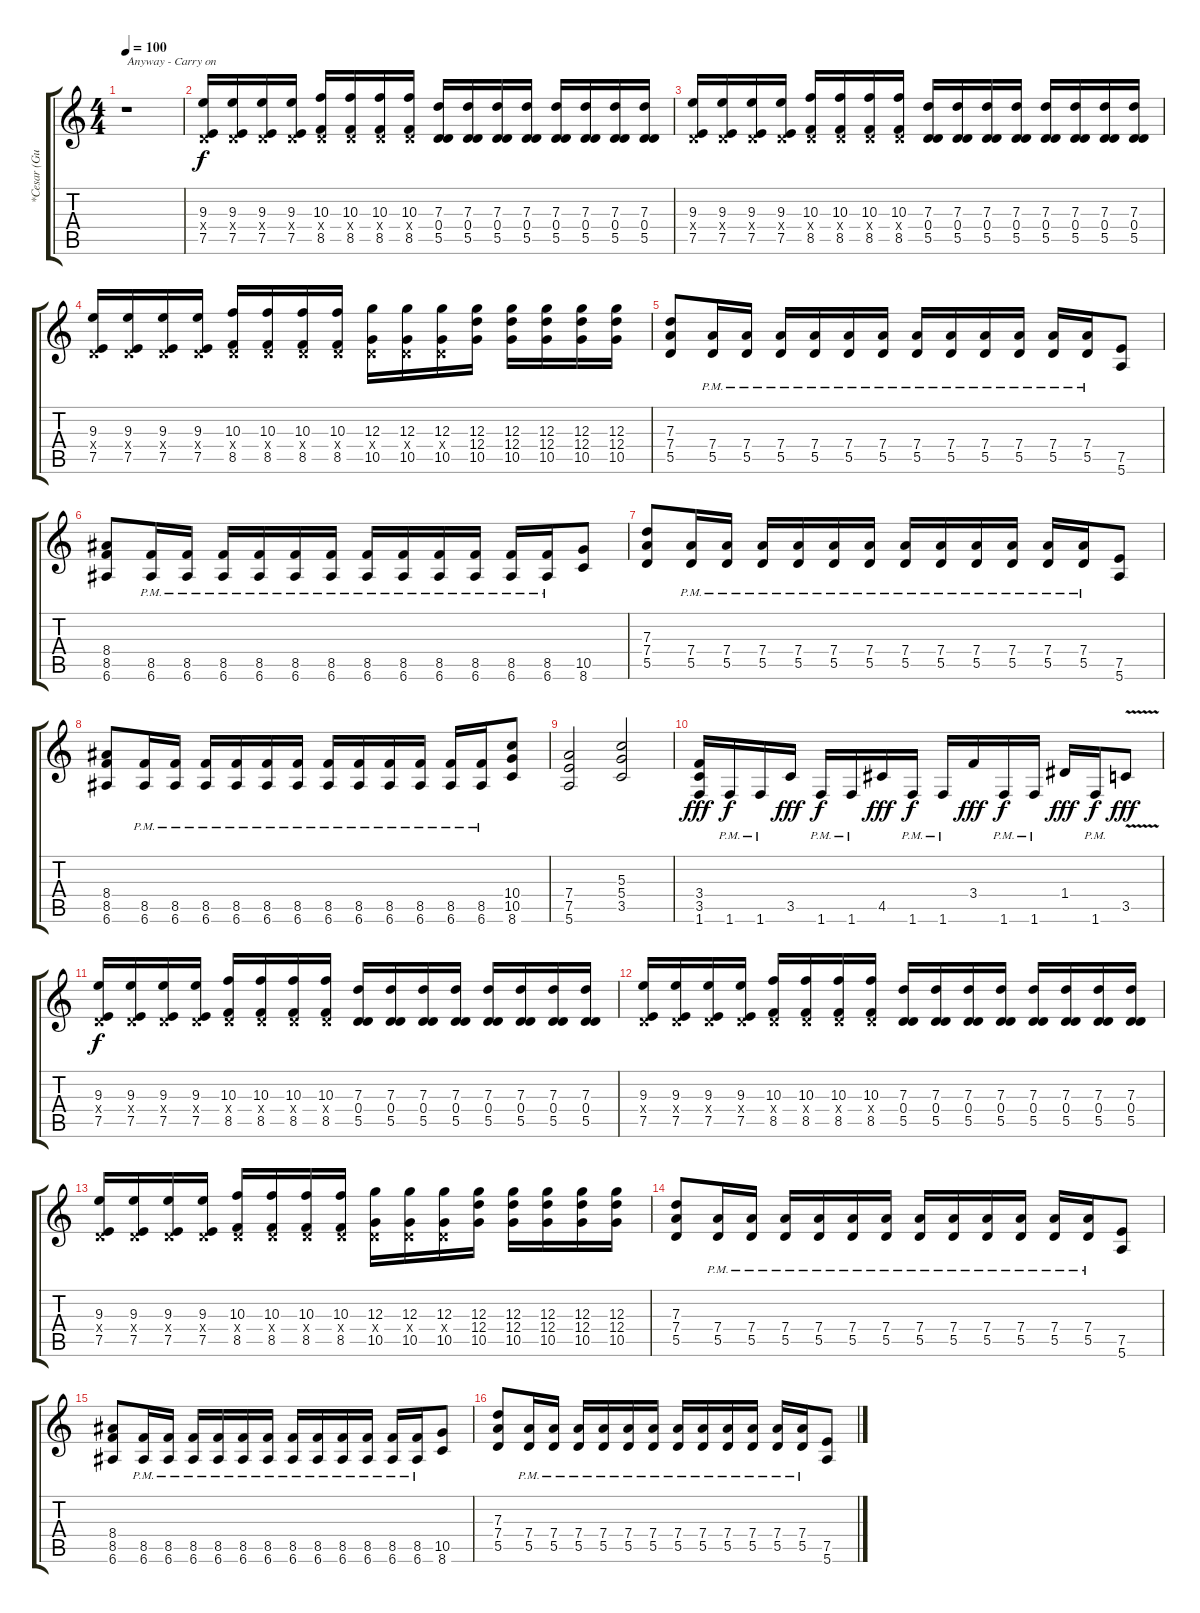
\track ("*Cesar (Guitar I)" "*Cesar (Gu") {instrument distortionguitar}
\staff {score tabs}
\tuning (E4 B3 G3 D3 A2 E2) {hide}
\ts (4 4)
\tempo 100
\clef g2
\ks c
r.1{txt "Anyway - Carry on" dy f instrument distortionguitar} |
(9.3 0.4{x} 7.5).16 (9.3 0.4{x} 7.5).16 (9.3 0.4{x} 7.5).16 (9.3 0.4{x} 7.5).16 (10.3 0.4{x} 8.5).16 (10.3 0.4{x} 8.5).16 (10.3 0.4{x} 8.5).16 (10.3 0.4{x} 8.5).16 (7.3 0.4 5.5).16 (7.3 0.4 5.5).16 (7.3 0.4 5.5).16 (7.3 0.4 5.5).16 (7.3 0.4 5.5).16 (7.3 0.4 5.5).16 (7.3 0.4 5.5).16 (7.3 0.4 5.5).16 |
(9.3 0.4{x} 7.5).16 (9.3 0.4{x} 7.5).16 (9.3 0.4{x} 7.5).16 (9.3 0.4{x} 7.5).16 (10.3 0.4{x} 8.5).16 (10.3 0.4{x} 8.5).16 (10.3 0.4{x} 8.5).16 (10.3 0.4{x} 8.5).16 (7.3 0.4 5.5).16 (7.3 0.4 5.5).16 (7.3 0.4 5.5).16 (7.3 0.4 5.5).16 (7.3 0.4 5.5).16 (7.3 0.4 5.5).16 (7.3 0.4 5.5).16 (7.3 0.4 5.5).16 |
(9.3 0.4{x} 7.5).16 (9.3 0.4{x} 7.5).16 (9.3 0.4{x} 7.5).16 (9.3 0.4{x} 7.5).16 (10.3 0.4{x} 8.5).16 (10.3 0.4{x} 8.5).16 (10.3 0.4{x} 8.5).16 (10.3 0.4{x} 8.5).16 (12.3 0.4{x} 10.5).16 (12.3 0.4{x} 10.5).16 (12.3 0.4{x} 10.5).16 (12.3 12.4 10.5).16 (12.3 12.4 10.5).16 (12.3 12.4 10.5).16 (12.3 12.4 10.5).16 (12.3 12.4 10.5).16 |
(7.3 7.4 5.5).8 (7.4{pm} 5.5).16 (7.4{pm} 5.5).16 (7.4{pm} 5.5).16 (7.4{pm} 5.5).16 (7.4{pm} 5.5).16 (7.4{pm} 5.5{pm}).16 (7.4{pm} 5.5{pm}).16 (7.4{pm} 5.5{pm}).16 (7.4{pm} 5.5{pm}).16 (7.4{pm} 5.5{pm}).16 (7.4{pm} 5.5{pm}).16 (7.4{pm} 5.5{pm}).16 (7.5 5.6).8 |
(8.4 8.5 6.6).8 (8.5{pm} 6.6{pm}).16 (8.5{pm} 6.6{pm}).16 (8.5{pm} 6.6{pm}).16 (8.5{pm} 6.6{pm}).16 (8.5{pm} 6.6{pm}).16 (8.5{pm} 6.6{pm}).16 (8.5{pm} 6.6{pm}).16 (8.5{pm} 6.6{pm}).16 (8.5{pm} 6.6{pm}).16 (8.5{pm} 6.6{pm}).16 (8.5{pm} 6.6{pm}).16 (8.5{pm} 6.6{pm}).16 (10.5 8.6).8 |
(7.3 7.4 5.5).8 (7.4{pm} 5.5).16 (7.4{pm} 5.5).16 (7.4{pm} 5.5).16 (7.4{pm} 5.5).16 (7.4{pm} 5.5).16 (7.4{pm} 5.5{pm}).16 (7.4{pm} 5.5{pm}).16 (7.4{pm} 5.5{pm}).16 (7.4{pm} 5.5{pm}).16 (7.4{pm} 5.5{pm}).16 (7.4{pm} 5.5{pm}).16 (7.4{pm} 5.5{pm}).16 (7.5 5.6).8 |
(8.4 8.5 6.6).8 (8.5{pm} 6.6{pm}).16 (8.5{pm} 6.6{pm}).16 (8.5{pm} 6.6{pm}).16 (8.5{pm} 6.6{pm}).16 (8.5{pm} 6.6{pm}).16 (8.5{pm} 6.6{pm}).16 (8.5{pm} 6.6{pm}).16 (8.5{pm} 6.6{pm}).16 (8.5{pm} 6.6{pm}).16 (8.5{pm} 6.6{pm}).16 (8.5{pm} 6.6{pm}).16 (8.5{pm} 6.6{pm}).16 (10.4 10.5 8.6).8 |
(7.4 7.5 5.6).2 (5.3 5.4 3.5).2 |
(3.4 3.5 1.6).16{dy fff} 1.6{pm}.16{dy f} 1.6{pm}.16 3.5.16{dy fff} 1.6{pm}.16{dy f} 1.6{pm}.16 4.5.16{dy fff} 1.6{pm}.16{dy f} 1.6{pm}.16 3.4.16{dy fff} 1.6{pm}.16{dy f} 1.6{pm}.16 1.4.16{dy fff} 1.6{pm}.16{dy f} 3.5{v}.8{dy fff} |
(9.3 0.4{x} 7.5).16{dy f} (9.3 0.4{x} 7.5).16 (9.3 0.4{x} 7.5).16 (9.3 0.4{x} 7.5).16 (10.3 0.4{x} 8.5).16 (10.3 0.4{x} 8.5).16 (10.3 0.4{x} 8.5).16 (10.3 0.4{x} 8.5).16 (7.3 0.4 5.5).16 (7.3 0.4 5.5).16 (7.3 0.4 5.5).16 (7.3 0.4 5.5).16 (7.3 0.4 5.5).16 (7.3 0.4 5.5).16 (7.3 0.4 5.5).16 (7.3 0.4 5.5).16 |
(9.3 0.4{x} 7.5).16 (9.3 0.4{x} 7.5).16 (9.3 0.4{x} 7.5).16 (9.3 0.4{x} 7.5).16 (10.3 0.4{x} 8.5).16 (10.3 0.4{x} 8.5).16 (10.3 0.4{x} 8.5).16 (10.3 0.4{x} 8.5).16 (7.3 0.4 5.5).16 (7.3 0.4 5.5).16 (7.3 0.4 5.5).16 (7.3 0.4 5.5).16 (7.3 0.4 5.5).16 (7.3 0.4 5.5).16 (7.3 0.4 5.5).16 (7.3 0.4 5.5).16 |
(9.3 0.4{x} 7.5).16 (9.3 0.4{x} 7.5).16 (9.3 0.4{x} 7.5).16 (9.3 0.4{x} 7.5).16 (10.3 0.4{x} 8.5).16 (10.3 0.4{x} 8.5).16 (10.3 0.4{x} 8.5).16 (10.3 0.4{x} 8.5).16 (12.3 0.4{x} 10.5).16 (12.3 0.4{x} 10.5).16 (12.3 0.4{x} 10.5).16 (12.3 12.4 10.5).16 (12.3 12.4 10.5).16 (12.3 12.4 10.5).16 (12.3 12.4 10.5).16 (12.3 12.4 10.5).16 |
(7.3 7.4 5.5).8 (7.4{pm} 5.5).16 (7.4{pm} 5.5).16 (7.4{pm} 5.5).16 (7.4{pm} 5.5).16 (7.4{pm} 5.5).16 (7.4{pm} 5.5{pm}).16 (7.4{pm} 5.5{pm}).16 (7.4{pm} 5.5{pm}).16 (7.4{pm} 5.5{pm}).16 (7.4{pm} 5.5{pm}).16 (7.4{pm} 5.5{pm}).16 (7.4{pm} 5.5{pm}).16 (7.5 5.6).8 |
(8.4 8.5 6.6).8 (8.5{pm} 6.6{pm}).16 (8.5{pm} 6.6{pm}).16 (8.5{pm} 6.6{pm}).16 (8.5{pm} 6.6{pm}).16 (8.5{pm} 6.6{pm}).16 (8.5{pm} 6.6{pm}).16 (8.5{pm} 6.6{pm}).16 (8.5{pm} 6.6{pm}).16 (8.5{pm} 6.6{pm}).16 (8.5{pm} 6.6{pm}).16 (8.5{pm} 6.6{pm}).16 (8.5{pm} 6.6{pm}).16 (10.5 8.6).8 |
(7.3 7.4 5.5).8 (7.4{pm} 5.5).16 (7.4{pm} 5.5).16 (7.4{pm} 5.5).16 (7.4{pm} 5.5).16 (7.4{pm} 5.5).16 (7.4{pm} 5.5{pm}).16 (7.4{pm} 5.5{pm}).16 (7.4{pm} 5.5{pm}).16 (7.4{pm} 5.5{pm}).16 (7.4{pm} 5.5{pm}).16 (7.4{pm} 5.5{pm}).16 (7.4{pm} 5.5{pm}).16 (7.5 5.6).8
